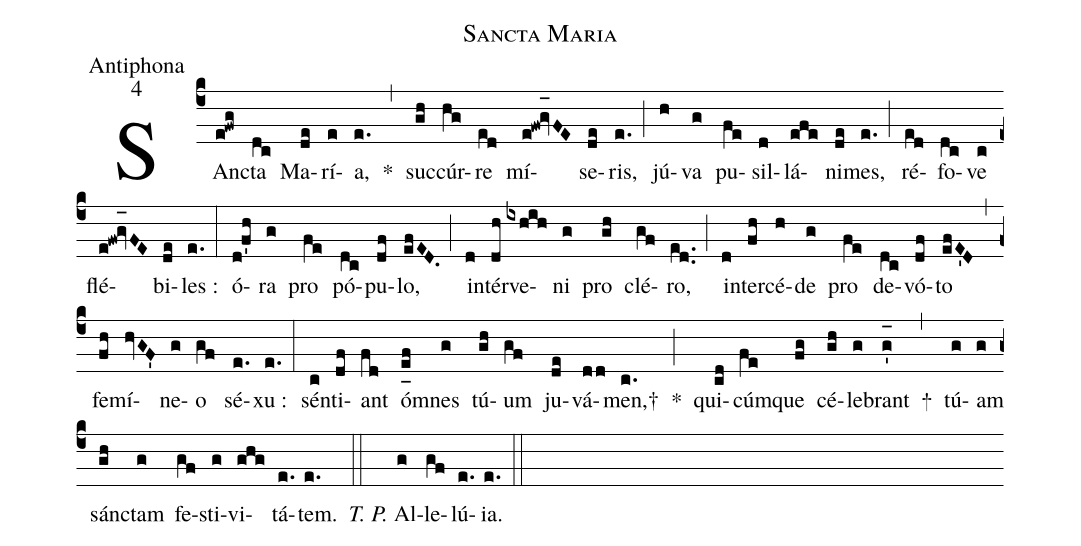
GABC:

name:Sancta Maria;
office-part:Antiphona;
mode:4;
%%
(c4) SAn(e!fwg)cta(dc) Ma(de)rí(e)a,(e.) *(,) suc(gh)cúr(hg)re(ed) mí(e!fw!gv_[oh:h]FE)se(de)ris,(e.) (;) jú(h)va(g) pu(fe)sil(d)lá(efe)ni(de)mes,(e.) (;) ré(ed)fo(dc)ve(c) flé(e!fw!gv_[oh:h]FE)bi(de)les :(e.) (:) ó(d!f'h)ra(g) pro(fe) pó(dc)pu(df)lo,(efED.) (;) in(d)tér(dh)ve(ixhih)ni(g) pro(gh) clé(gf)ro,(ed..) (;) in(d)ter(fh)cé(h)de(g) pro(fe) de(dc)vó(df)to(efE'D) (,) fe(fh)mí(hvGF')ne(g)o(gf) sé(e.)xu :(e.) (:) sén(c)ti(df)ant(fd) ó(e_[uh:l]f)mnes(g) tú(gh)um(gf) ju(de)vá(dd)men,†(c.) *(;) qui(cd)cúm(fe)que(fg) cé(gh)le(g)brant(g'_[oh:h]) +(,) tú(g)am(g) sán(gh)ctam(g) fe(gf)sti(g)vi(ghg)tá(e.)tem.(e.) (::) <i>T. P.</i> Al(g)le(gf)lú(e.){ia}.(e.) (::)
